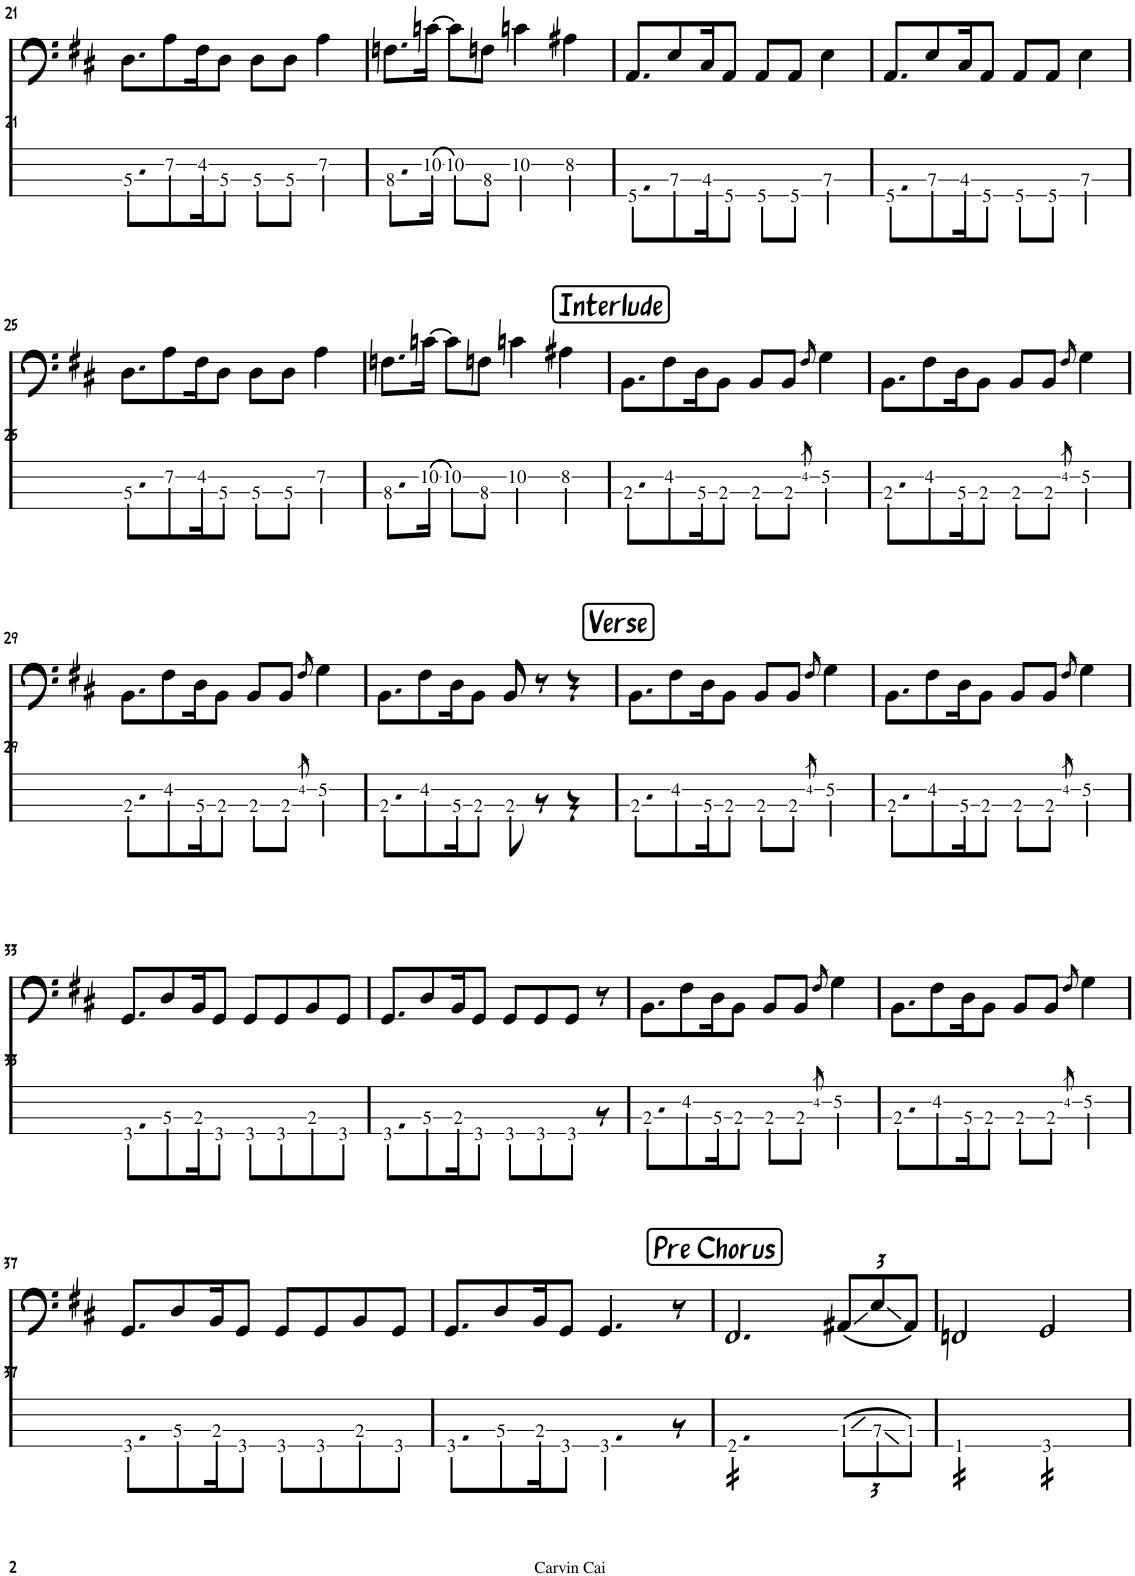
**kern	**kern
*part1	*part1
*staff2	*staff1
*I"电贝斯	*
!!LO:PB:g=z
*	*clefF4
*Trd7c12	*Trd7c12
*k[f#c#]	*k[f#c#]
*M4/4	*M4/4
=21	=21
8.D\L	8.D\L
8A\	8A\
16F#\K	16F#\K
8D\J	8D\J
8D\L	8D\L
8D\J	8D\J
4A\	4A\
=22	=22
8.Fn\L	8.Fn\L
[16cn\Jk	[16cn\Jk
8c\L]	8c\L]
8Fn\J	8Fn\J
4cn\	4cn\
4A#X\	4A#X\
=23	=23
8.AA\L	8.AA/L
8E\	8E/
16C#\K	16C#/K
8AA\J	8AA/J
8AA\L	8AA/L
8AA\J	8AA/J
4E\	4E\
=24	=24
8.AA\L	8.AA/L
8E\	8E/
16C#\K	16C#/K
8AA\J	8AA/J
8AA\L	8AA/L
8AA\J	8AA/J
4E\	4E\
!!LO:LB:g=z
=25	=25
8.D\L	8.D\L
8A\	8A\
16F#\K	16F#\K
8D\J	8D\J
8D\L	8D\L
8D\J	8D\J
4A\	4A\
=26	=26
8.Fn\L	8.Fn\L
[16cn\Jk	[16cn\Jk
8cn\L]	8c\L]
8Fn\J	8Fn\J
4cn\	4cn\
4A#X\	4A#X\
!!LO:REH:place=s1:a:B:cj:fs=14:t=Interlude
=27	=27
8.BB\L	8.BB\L
8F#\	8F#\
16D\K	16D\K
8BB\J	8BB\J
8BB\L	8BB/L
8BB\J	8BB/J
8qF#/	8qF#/
4G\	4G\
=28	=28
8.BB\L	8.BB\L
8F#\	8F#\
16D\K	16D\K
8BB\J	8BB\J
8BB\L	8BB/L
8BB\J	8BB/J
8qF#/	8qF#/
4G\	4G\
!!LO:LB:g=z
=29	=29
8.BB\L	8.BB\L
8F#\	8F#\
16D\K	16D\K
8BB\J	8BB\J
8BB\L	8BB/L
8BB\J	8BB/J
8qF#/	8qF#/
4G\	4G\
=30	=30
8.BB\L	8.BB\L
8F#\	8F#\
16D\K	16D\K
8BB\J	8BB\J
8BB\	8BB/
8r	8r
4r	4r
!!LO:REH:place=s1:a:B:cj:fs=14:t=Verse
=31	=31
8.BB\L	8.BB\L
8F#\	8F#\
16D\K	16D\K
8BB\J	8BB\J
8BB\L	8BB/L
8BB\J	8BB/J
8qF#/	8qF#/
4G\	4G\
=32	=32
8.BB\L	8.BB\L
8F#\	8F#\
16D\K	16D\K
8BB\J	8BB\J
8BB\L	8BB/L
8BB\J	8BB/J
8qF#/	8qF#/
4G\	4G\
!!LO:LB:g=z
=33	=33
8.GG\L	8.GG/L
8D\	8D/
16BB\K	16BB/K
8GG\J	8GG/J
8GG\L	8GG/L
8GG\	8GG/
8BB\	8BB/
8GG\J	8GG/J
=34	=34
8.GG\L	8.GG/L
8D\	8D/
16BB\K	16BB/K
8GG\J	8GG/J
8GG\L	8GG/L
8GG\	8GG/
8GG\J	8GG/J
8r	8r
=35	=35
8.BB\L	8.BB\L
8F#\	8F#\
16D\K	16D\K
8BB\J	8BB\J
8BB\L	8BB/L
8BB\J	8BB/J
8qF#/	8qF#/
4G\	4G\
=36	=36
8.BB\L	8.BB\L
8F#\	8F#\
16D\K	16D\K
8BB\J	8BB\J
8BB\L	8BB/L
8BB\J	8BB/J
8qF#/	8qF#/
4G\	4G\
!!LO:LB:g=z
=37	=37
8.GG\L	8.GG/L
8D\	8D/
16BB\K	16BB/K
8GG\J	8GG/J
8GG\L	8GG/L
8GG\	8GG/
8BB\	8BB/
8GG\J	8GG/J
=38	=38
8.GG\L	8.GG/L
8D\	8D/
16BB\K	16BB/K
8GG\J	8GG/J
4.GG\	4.GG/
8r	8r
!!LO:REH:place=s1:a:B:cj:fs=14:t=Pre Chorus
=39	=39
2.FF#\	2.FF#/
*Xbrackettup	*Xbrackettup
12AA#X\L	(12AA#X/L
12E\	12E/
12AA#\J	12AA#/J)
=40	=40
2FFn\	2FFn/
2GG\	2GG/
=	=
*-	*-
